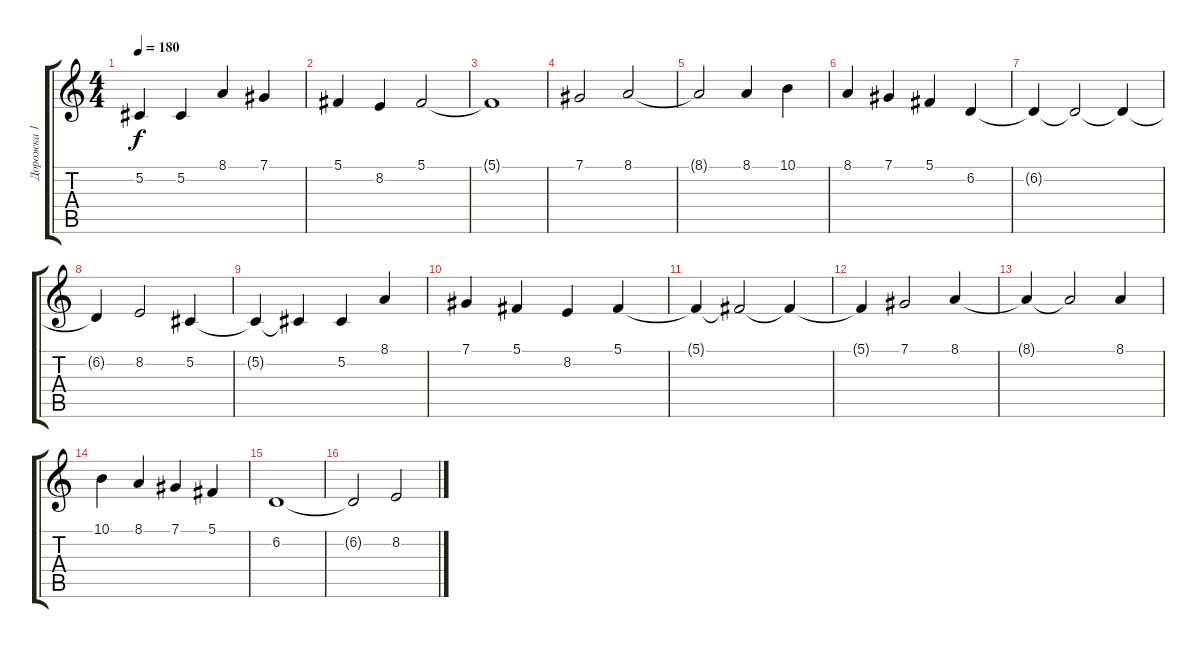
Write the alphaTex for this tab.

\track ("Дорожка 1" "Дорожка 1") {instrument tremolostrings}
\staff {score tabs}
\tuning (Db4 Ab3 E3 B2 Gb2 Db2) {hide}
\ts (4 4)
\tempo 180
\clef g2
\ks c
5.2{t}.4{dy f} 5.2.4 8.1.4 7.1.4 |
5.1.4 8.2.4 5.1.2 |
5.1{t}.1 |
7.1.2 8.1.2 |
8.1{t}.2 8.1.4 10.1.4 |
8.1.4 7.1.4 5.1.4 6.2.4 |
6.2{t}.4 6.2{t}.2 6.2{t}.4 |
6.2{t}.4 8.2.2 5.2.4 |
5.2{t}.4 5.2{t}.4 5.2.4 8.1.4 |
7.1.4 5.1.4 8.2.4 5.1.4 |
5.1{t}.4 5.1{t}.2 5.1{t}.4 |
5.1{t}.4 7.1.2 8.1.4 |
8.1{t}.4 8.1{t}.2 8.1.4 |
10.1.4 8.1.4 7.1.4 5.1.4 |
6.2.1 |
6.2{t}.2 8.2.2
